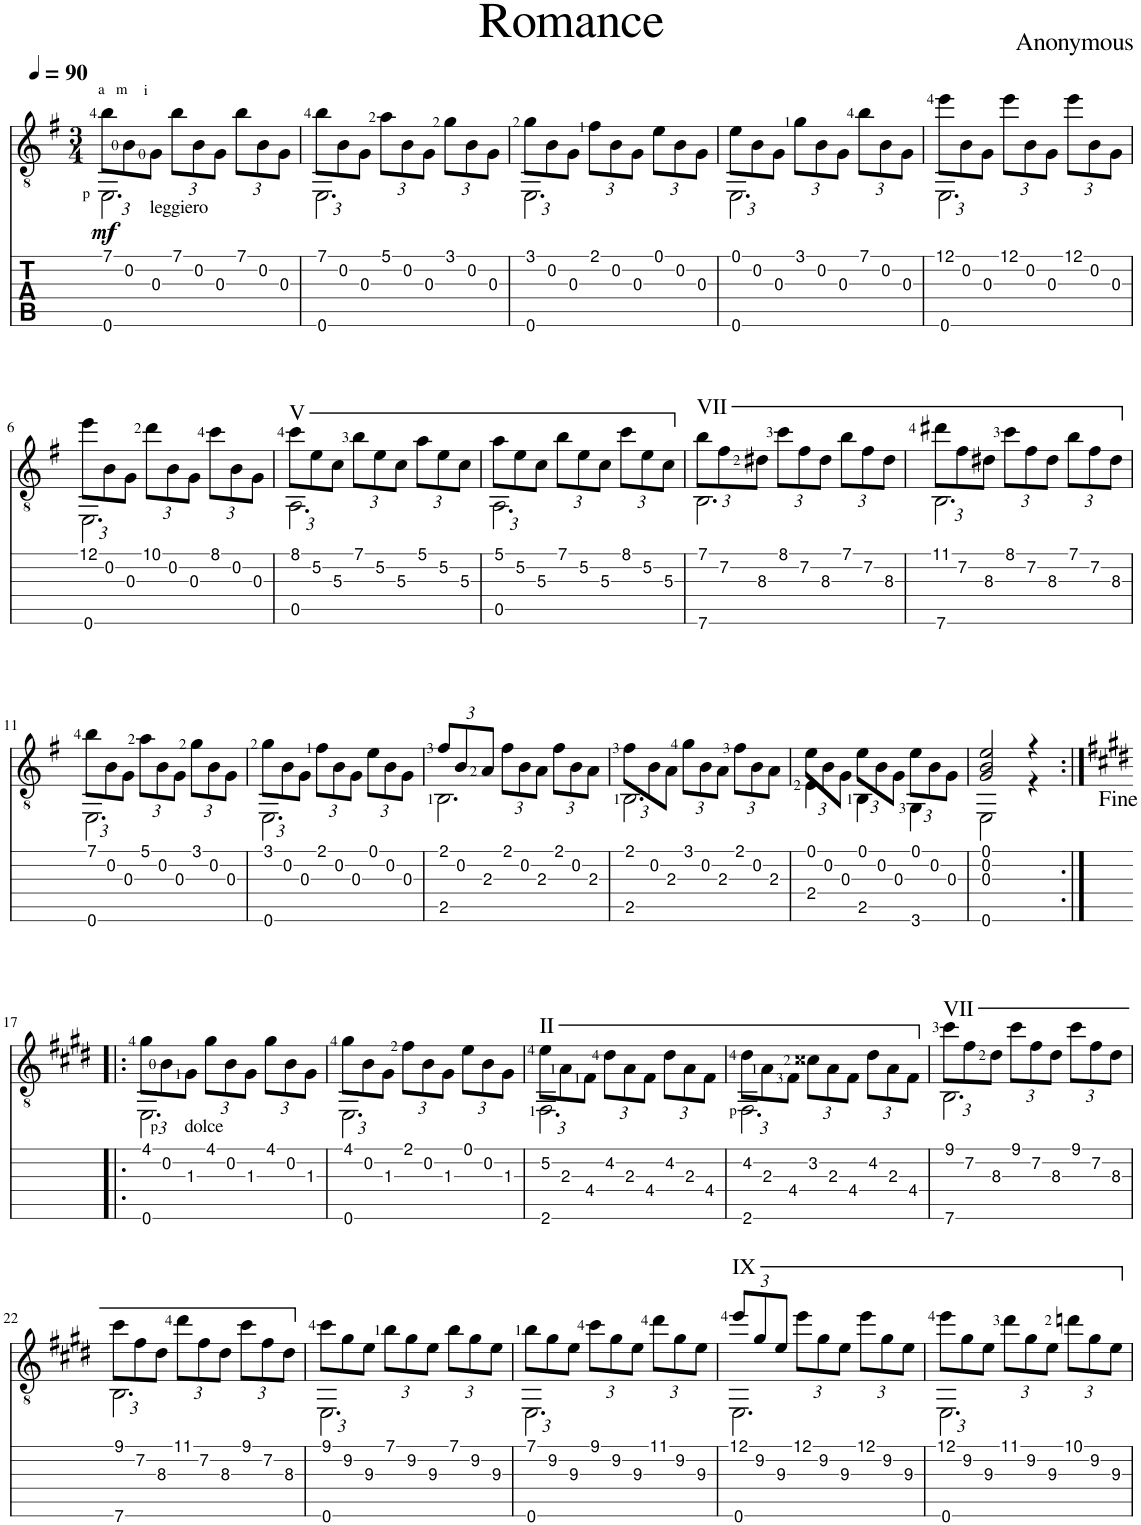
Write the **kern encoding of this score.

**kern	**kern	**dynam
*part1	*part1	*part1
*staff2	*staff1	*staff1/2
*I"Guitar	*	*
*stria6	*	*
*	*clefGv2	*
*k[f#]	*k[f#]	*
*M3/4	*M3/4	*
*MM90	*MM90	*
*Xbrackettup	*Xbrackettup	*
=1	=1	=1
*^	*^	*
!	!	!	!	!LO:DY:b
12bL	2.EE	12b\L	2.EE\	mf
12B	.	12B\	.	.
!	!	!LO:TX:b:t=leggiero	!	!
12GJ	.	12G\J	.	.
12bL	.	12b\L	.	.
12B	.	12B\	.	.
12GJ	.	12G\J	.	.
12bL	.	12b\L	.	.
12B	.	12B\	.	.
12GJ	.	12G\J	.	.
=2	=2	=2	=2	=2
12bL	2.EE	12b\L	2.EE\	.
12B	.	12B\	.	.
12GJ	.	12G\J	.	.
12aL	.	12a\L	.	.
12B	.	12B\	.	.
12GJ	.	12G\J	.	.
12gL	.	12g\L	.	.
12B	.	12B\	.	.
12GJ	.	12G\J	.	.
=3	=3	=3	=3	=3
12gL	2.EE	12g\L	2.EE\	.
12B	.	12B\	.	.
12GJ	.	12G\J	.	.
12f#L	.	12f#\L	.	.
12B	.	12B\	.	.
12GJ	.	12G\J	.	.
12eL	.	12e\L	.	.
12B	.	12B\	.	.
12GJ	.	12G\J	.	.
=4	=4	=4	=4	=4
12eL	2.EE	12e\L	2.EE\	.
12B	.	12B\	.	.
12GJ	.	12G\J	.	.
12gL	.	12g\L	.	.
12B	.	12B\	.	.
12GJ	.	12G\J	.	.
12bL	.	12b\L	.	.
12B	.	12B\	.	.
12GJ	.	12G\J	.	.
=5	=5	=5	=5	=5
12eeL	2.EE	12ee\L	2.EE\	.
12B	.	12B\	.	.
12GJ	.	12G\J	.	.
12eeL	.	12ee\L	.	.
12B	.	12B\	.	.
12GJ	.	12G\J	.	.
12eeL	.	12ee\L	.	.
12B	.	12B\	.	.
12GJ	.	12G\J	.	.
!!LO:LB:g=z	!!
=6	=6	=6	=6	=6
12eeL	2.EE	12ee\L	2.EE\	.
12B	.	12B\	.	.
12GJ	.	12G\J	.	.
12ddL	.	12dd\L	.	.
12B	.	12B\	.	.
12GJ	.	12G\J	.	.
12ccL	.	12cc\L	.	.
12B	.	12B\	.	.
12GJ	.	12G\J	.	.
=7	=7	=7	=7	=7
!	!	!LO:TX:a:t=V	!	!
12ccL	2.AA	12cc\L	2.AA\	.
12e	.	12e\	.	.
12cJ	.	12c\J	.	.
12bL	.	12b\L	.	.
12e	.	12e\	.	.
12cJ	.	12c\J	.	.
12aL	.	12a\L	.	.
12e	.	12e\	.	.
12cJ	.	12c\J	.	.
=8	=8	=8	=8	=8
12aL	2.AA	12a\L	2.AA\	.
12e	.	12e\	.	.
12cJ	.	12c\J	.	.
12bL	.	12b\L	.	.
12e	.	12e\	.	.
12cJ	.	12c\J	.	.
12ccL	.	12cc\L	.	.
12e	.	12e\	.	.
12cJ	.	12c\J	.	.
=9	=9	=9	=9	=9
!	!	!LO:TX:a:t=VII	!	!
12bL	2.BB	12b\L	2.BB\	.
12f#	.	12f#\	.	.
12d#J	.	12d#X\J	.	.
12ccL	.	12cc\L	.	.
12f#	.	12f#\	.	.
12d#J	.	12d#\J	.	.
12bL	.	12b\L	.	.
12f#	.	12f#\	.	.
12d#J	.	12d#\J	.	.
=10	=10	=10	=10	=10
12dd#L	2.BB	12dd#X\L	2.BB\	.
12f#	.	12f#\	.	.
12d#XJ	.	12d#X\J	.	.
12ccL	.	12cc\L	.	.
12f#	.	12f#\	.	.
12d#J	.	12d#\J	.	.
12bL	.	12b\L	.	.
12f#	.	12f#\	.	.
12d#J	.	12d#\J	.	.
!!LO:LB:g=z	!!
=11	=11	=11	=11	=11
12bL	2.EE	12b\L	2.EE\	.
12B	.	12B\	.	.
12GJ	.	12G\J	.	.
12aL	.	12a\L	.	.
12B	.	12B\	.	.
12GJ	.	12G\J	.	.
12gL	.	12g\L	.	.
12B	.	12B\	.	.
12GJ	.	12G\J	.	.
=12	=12	=12	=12	=12
12gL	2.EE	12g\L	2.EE\	.
12B	.	12B\	.	.
12GJ	.	12G\J	.	.
12f#L	.	12f#\L	.	.
12B	.	12B\	.	.
12GJ	.	12G\J	.	.
12eL	.	12e\L	.	.
12B	.	12B\	.	.
12GJ	.	12G\J	.	.
=13	=13	=13	=13	=13
12f#L	2.BB	12f#/L	2.BB\	.
12B	.	12B/	.	.
12AJ	.	12A/J	.	.
12f#L	.	12f#\L	.	.
12B	.	12B\	.	.
12AJ	.	12A\J	.	.
12f#L	.	12f#\L	.	.
12B	.	12B\	.	.
12AJ	.	12A\J	.	.
=14	=14	=14	=14	=14
12f#L	2.BB	12f#\L	2.BB\	.
12B	.	12B\	.	.
12AJ	.	12A\J	.	.
12gL	.	12g\L	.	.
12B	.	12B\	.	.
12AJ	.	12A\J	.	.
12f#L	.	12f#\L	.	.
12B	.	12B\	.	.
12AJ	.	12A\J	.	.
=15	=15	=15	=15	=15
12eL	4E	12e\L	4E\	.
12B	.	12B\	.	.
12GJ	.	12G\J	.	.
12eL	4BB	12e\L	4BB\	.
12B	.	12B\	.	.
12GJ	.	12G\J	.	.
12eL	4GG	12e\L	4GG\	.
12B	.	12B\	.	.
12GJ	.	12G\J	.	.
=16	=16	=16	=16	=16
2G 2B 2e	2EE	2G/ 2B/ 2e/	2EE\	.
4r	4r	4r	4r	.
!!LO:LB:g=z	!!
=17:|!|:	=17:|!|:	=17:|!|:	=17:|!|:	=17:|!|:
*k[f#c#g#d#]	*	*k[f#c#g#d#]	*	*
12g#L	2.EE	12g#\L	2.EE\	.
12B	.	12B\	.	.
!	!	!LO:TX:b:t=dolce	!	!
12G#J	.	12G#\J	.	.
12g#L	.	12g#\L	.	.
12B	.	12B\	.	.
12G#J	.	12G#\J	.	.
12g#L	.	12g#\L	.	.
12B	.	12B\	.	.
12G#J	.	12G#\J	.	.
=18	=18	=18	=18	=18
12g#L	2.EE	12g#\L	2.EE\	.
12B	.	12B\	.	.
12G#J	.	12G#\J	.	.
12f#L	.	12f#\L	.	.
12B	.	12B\	.	.
12G#J	.	12G#\J	.	.
12eL	.	12e\L	.	.
12B	.	12B\	.	.
12G#J	.	12G#\J	.	.
=19	=19	=19	=19	=19
!	!	!LO:TX:a:t=II	!	!
12eL	2.FF#	12e\L	2.FF#\	.
12A	.	12A\	.	.
12F#J	.	12F#\J	.	.
12d#L	.	12d#\L	.	.
12A	.	12A\	.	.
12F#J	.	12F#\J	.	.
12d#L	.	12d#\L	.	.
12A	.	12A\	.	.
12F#J	.	12F#\J	.	.
=20	=20	=20	=20	=20
12d#L	2.FF#	12d#\L	2.FF#\	.
12A	.	12A\	.	.
12F#J	.	12F#\J	.	.
12c##L	.	12c##X\L	.	.
12A	.	12A\	.	.
12F#J	.	12F#\J	.	.
12d#L	.	12d#\L	.	.
12A	.	12A\	.	.
12F#J	.	12F#\J	.	.
=21	=21	=21	=21	=21
!	!	!LO:TX:a:t=VII	!	!
12cc#L	2.BB	12cc#\L	2.BB\	.
12f#	.	12f#\	.	.
12d#J	.	12d#\J	.	.
12cc#L	.	12cc#\L	.	.
12f#	.	12f#\	.	.
12d#J	.	12d#\J	.	.
12cc#L	.	12cc#\L	.	.
12f#	.	12f#\	.	.
12d#J	.	12d#\J	.	.
!!LO:LB:g=z	!!
=22	=22	=22	=22	=22
12cc#L	2.BB	12cc#\L	2.BB\	.
12f#	.	12f#\	.	.
12d#J	.	12d#\J	.	.
12dd#L	.	12dd#\L	.	.
12f#	.	12f#\	.	.
12d#J	.	12d#\J	.	.
12cc#L	.	12cc#\L	.	.
12f#	.	12f#\	.	.
12d#J	.	12d#\J	.	.
=23	=23	=23	=23	=23
12cc#L	2.EE	12cc#\L	2.EE\	.
12g#	.	12g#\	.	.
12eJ	.	12e\J	.	.
12bL	.	12b\L	.	.
12g#	.	12g#\	.	.
12eJ	.	12e\J	.	.
12bL	.	12b\L	.	.
12g#	.	12g#\	.	.
12eJ	.	12e\J	.	.
=24	=24	=24	=24	=24
12bL	2.EE	12b\L	2.EE\	.
12g#	.	12g#\	.	.
12eJ	.	12e\J	.	.
12cc#L	.	12cc#\L	.	.
12g#	.	12g#\	.	.
12eJ	.	12e\J	.	.
12dd#L	.	12dd#\L	.	.
12g#	.	12g#\	.	.
12eJ	.	12e\J	.	.
=25	=25	=25	=25	=25
!	!	!LO:TX:a:t=IX	!	!
12eeL	2.EE	12ee/L	2.EE\	.
12g#	.	12g#/	.	.
12eJ	.	12e/J	.	.
12eeL	.	12ee\L	.	.
12g#	.	12g#\	.	.
12eJ	.	12e\J	.	.
12eeL	.	12ee\L	.	.
12g#	.	12g#\	.	.
12eJ	.	12e\J	.	.
=26	=26	=26	=26	=26
12eeL	2.EE	12ee\L	2.EE\	.
12g#	.	12g#\	.	.
12eJ	.	12e\J	.	.
12dd#L	.	12dd#\L	.	.
12g#	.	12g#\	.	.
12eJ	.	12e\J	.	.
12ddL	.	12ddn\L	.	.
12g#	.	12g#\	.	.
12eJ	.	12e\J	.	.
*v	*v	*	*	*
*	*v	*v	*
=	=	=
*-	*-	*-
